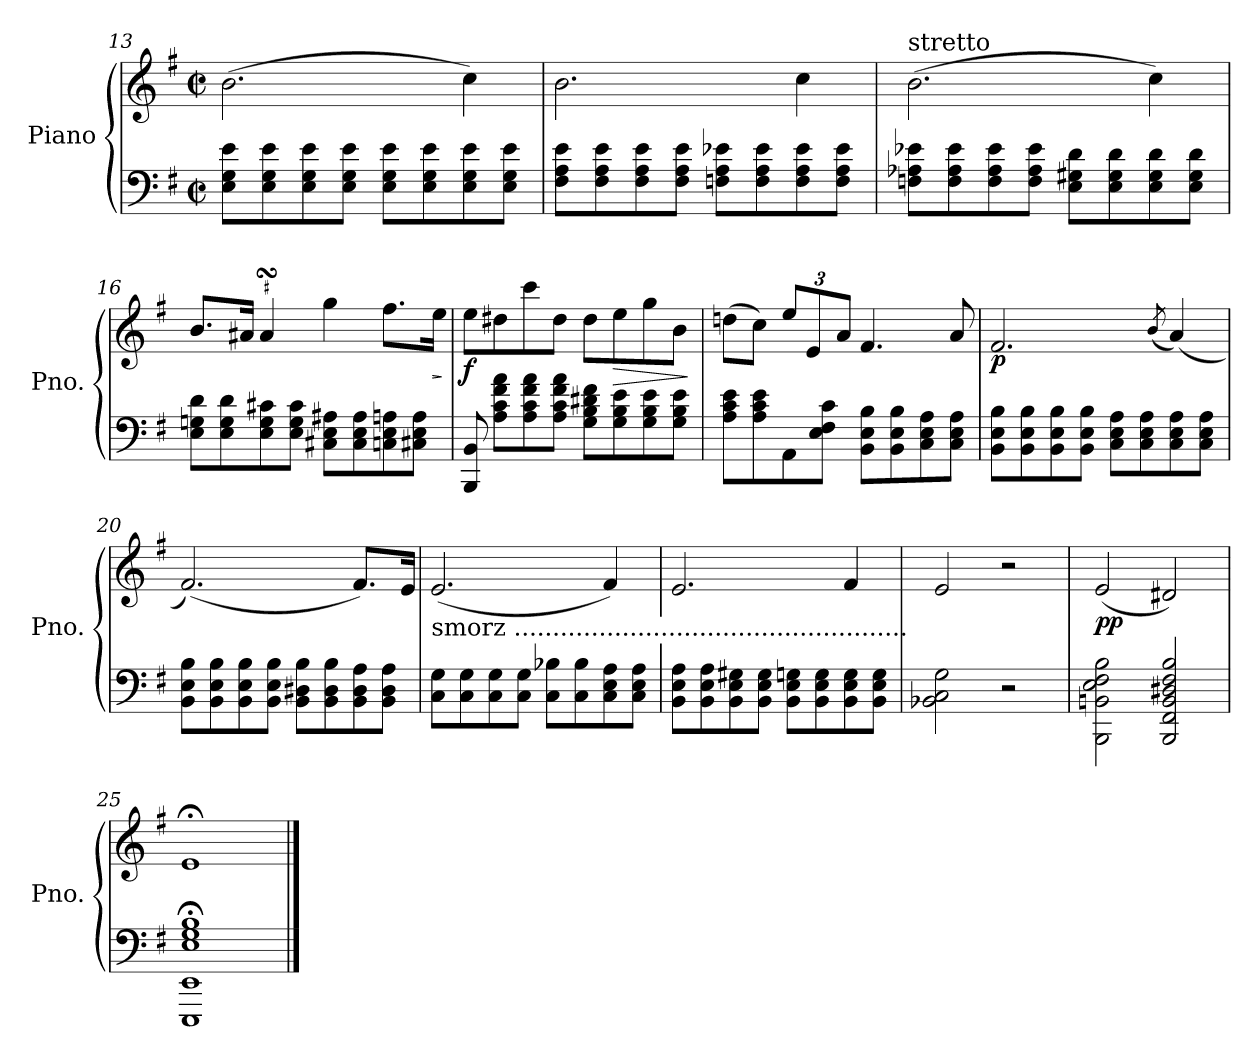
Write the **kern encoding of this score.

**kern	**kern	**dynam
*part1	*part1	*part1
*staff2	*staff1	*staff1/2
*I"Piano	*	*
*I'Pno.	*	*
*clefF4	*clefG2	*
*k[f#]	*k[f#]	*
*G:	*G:	*
*M2/2	*M2/2	*
*met(c|)	*met(c|)	*
=13	=13	=13
8E\ 8G\ 8e\L	(2.b\	.
8E\ 8G\ 8e\	.	.
8E\ 8G\ 8e\	.	.
8E\ 8G\ 8e\J	.	.
8E\ 8G\ 8e\L	.	.
8E\ 8G\ 8e\	.	.
8E\ 8G\ 8e\	4cc\)	.
8E\ 8G\ 8e\J	.	.
=14	=14	=14
8F#\ 8A\ 8e\L	2.b\	.
8F#\ 8A\ 8e\	.	.
8F#\ 8A\ 8e\	.	.
8F#\ 8A\ 8e\J	.	.
8Fn\ 8A\ 8e-X\L	.	.
8F\ 8A\ 8e-\	.	.
8F\ 8A\ 8e-\	4cc\	.
8F\ 8A\ 8e-\J	.	.
!!LO:LB:g=z
=15	=15	=15
!	!LO:TX:a:t=stretto	!
8Fn\ 8A-X\ 8e-X\L	(2.b\	.
8F\ 8A-\ 8e-\	.	.
8F\ 8A-\ 8e-\	.	.
8F\ 8A-\ 8e-\J	.	.
8E\ 8G#X\ 8d\L	.	.
8E\ 8G#\ 8d\	.	.
8E\ 8G#\ 8d\	4cc\)	.
8E\ 8G#\ 8d\J	.	.
=16	=16	=16
8E\ 8Gn\ 8d\L	8.b/L	.
8E\ 8G\ 8d\	.	.
.	16a#X/Jk	.
8E\ 8G\ 8c#X\	4a#sSsS/	.
8E\ 8G\ 8c#\J	.	.
8C#X\ 8E\ 8A#X\L	4gg\	.
8C#\ 8E\ 8A#\	.	.
8Cn\ 8E\ 8An\	8.ff#\L	.
8C#\ 8E\ 8A\J	.	.
!	!	!LO:HP:b
.	16ee\Jk	>
.	.	]
=17	=17	=17
!	!	!LO:DY:b
8BBB/ 8BB/	8ee\L	f
8A\ 8c\ 8f#\ 8a\L	8dd#X\	.
8A\ 8c\ 8f#\ 8a\	8ccc\	.
8A\ 8c\ 8f#\ 8a\J	8dd#\J	.
8G\ 8B\ 8d#X\ 8f#\L	8dd#\L	.
!	!	!LO:HP:b
8G\ 8B\ 8e\	8ee\	>
8G\ 8B\ 8e\	8gg\	.
8G\ 8B\ 8e\J	8b\J	.
.	.	]
!!LO:LB:g=z
=18	=18	=18
8A\ 8c\ 8e\L	(8ddn\L	.
8A\ 8c\ 8e\	8cc\J)	.
*	*Xbrackettup	*
8AA\	12ee/L	.
.	12e/	.
8E\ 8F#\ 8c\J	.	.
.	12a/J	.
8BB\ 8E\ 8B\L	4.f#/	.
8BB\ 8E\ 8B\	.	.
8C\ 8E\ 8A\	.	.
8C\ 8E\ 8A\J	8a/	.
=19	=19	=19
!	!	!LO:DY:b
8BB\ 8E\ 8B\L	2.f#/	p
8BB\ 8E\ 8B\	.	.
8BB\ 8E\ 8B\	.	.
8BB\ 8E\ 8B\J	.	.
8C\ 8E\ 8A\L	.	.
8C\ 8E\ 8A\	.	.
.	(8qb/	.
8C\ 8E\ 8A\	(4a/)	.
8C\ 8E\ 8A\J	.	.
=20	=20	=20
8BB\ 8E\ 8B\L	(2.f#/)	.
8BB\ 8E\ 8B\	.	.
8BB\ 8E\ 8B\	.	.
8BB\ 8E\ 8B\J	.	.
8BB\ 8D#X\ 8B\L	.	.
8BB\ 8D#\ 8B\	.	.
8BB\ 8D#\ 8A\	8.f#/L)	.
8BB\ 8D#\ 8A\J	.	.
.	16e/Jk	.
!!LO:LB:g=z
=21	=21	=21
!LO:TX:a:t=smorz  ...................................................	!	!
8C\ 8G\L	(2.e/	.
8C\ 8G\	.	.
8C\ 8G\	.	.
8C\ 8G\J	.	.
8C\ 8B-X\L	.	.
8C\ 8B-\	.	.
8C\ 8E\ 8A\	4f#/)	.
8C\ 8E\ 8A\J	.	.
=22	=22	=22
8BB\ 8E\ 8A\L	2.e/	.
8BB\ 8E\ 8A\	.	.
8BB\ 8E\ 8G#X\	.	.
8BB\ 8E\ 8G#\J	.	.
8BB\ 8E\ 8Gn\L	.	.
8BB\ 8E\ 8G\	.	.
8BB\ 8E\ 8G\	4f#/	.
8BB\ 8E\ 8G\J	.	.
=23	=23	=23
2BB-X\ 2C\ 2G\	2e/	.
2r	2r	.
=24	=24	=24
!	!	!LO:DY:b
2BBB\ 2BBn\ 2E\ 2F#\ 2B\	(2e/	pp
2BBB/ 2FF#/ 2BB/ 2D#X/ 2F#/ 2B/	2d#X/)	.
=25	=25	=25
1EEE; 1EE; 1E; 1G; 1B;	1e;<	.
==	==	==
*-	*-	*-
